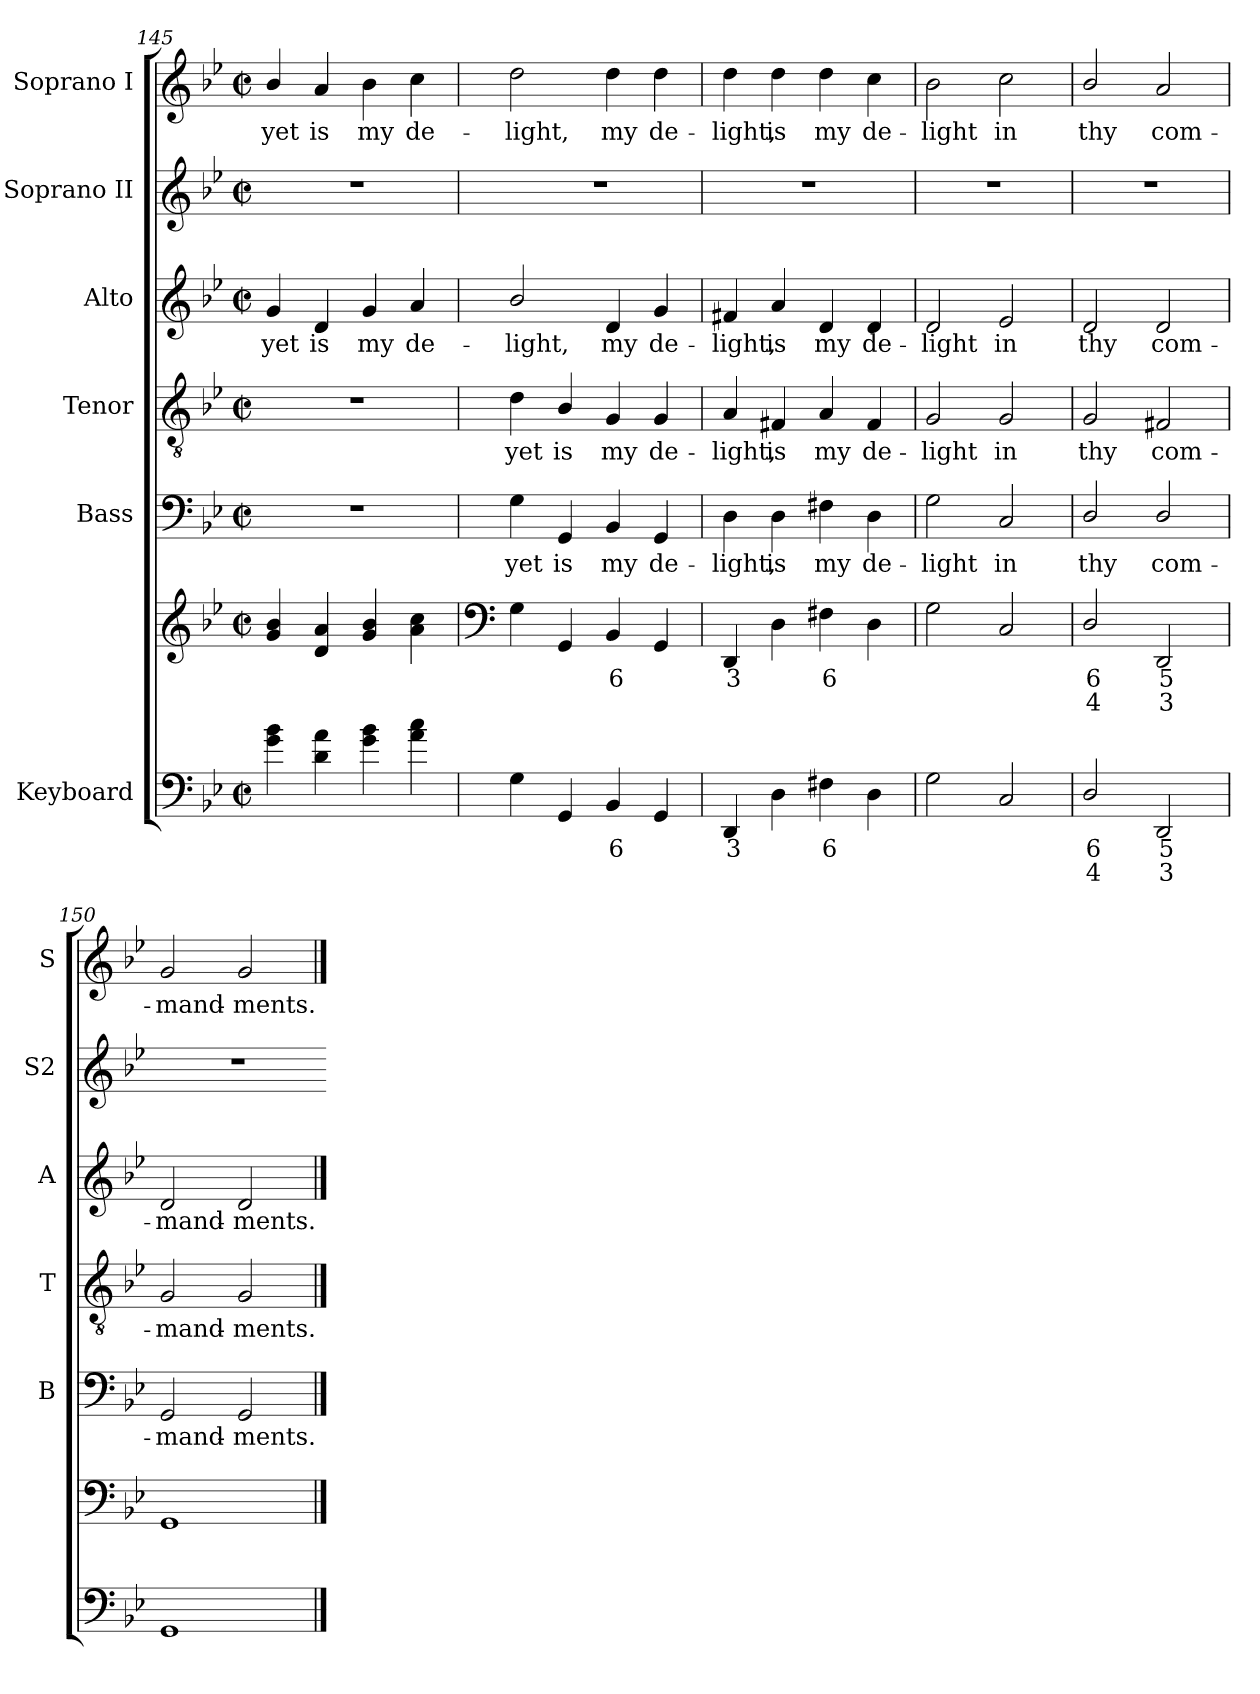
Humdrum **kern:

**kern	**text	**text	**kern	**text	**text	**kern	**text	**kern	**text	**kern	**text	**kern	**kern	**text
*part6	*part6	*part6	*part6	*part6	*part6	*part5	*part5	*part4	*part4	*part3	*part3	*part2	*part1	*part1
*staff7	*staff7	*staff7	*staff6	*staff6	*staff6	*staff5	*staff5	*staff4	*staff4	*staff3	*staff3	*staff2	*staff1	*staff1
*I"Keyboard	*	*	*	*	*	*I"Bass	*	*I"Tenor	*	*I"Alto	*	*I"Soprano II	*I"Soprano I	*
*	*	*	*	*	*	*I'B	*	*I'T	*	*I'A	*	*I'S2	*I'S	*
!!LO:LB:g=z
*clefF4	*	*	*clefG2	*	*	*clefF4	*	*clefGv2	*	*clefG2	*	*clefG2	*clefG2	*
*k[b-e-]	*	*	*k[b-e-]	*	*	*k[b-e-]	*	*k[b-e-]	*	*k[b-e-]	*	*k[b-e-]	*k[b-e-]	*
*B-:	*	*	*B-:	*	*	*B-:	*	*B-:	*	*B-:	*	*B-:	*B-:	*
*M2/2	*	*	*M2/2	*	*	*M2/2	*	*M2/2	*	*M2/2	*	*M2/2	*M2/2	*
*met(c|)	*	*	*met(c|)	*	*	*met(c|)	*	*met(c|)	*	*met(c|)	*	*met(c|)	*met(c|)	*
=145	=145	=145	=145	=145	=145	=145	=145	=145	=145	=145	=145	=145	=145	=145
!	!	!	!	!	!	!	!	!	!	!	!LO:LY:b	!	!	!LO:LY:b
4g 4b-	.	.	4g 4b-	.	.	1r	.	1r	.	4g	yet	1r	4b-/	yet
!	!	!	!	!	!	!	!	!	!	!	!LO:LY:b	!	!	!LO:LY:b
4d 4a	.	.	4d 4a	.	.	.	.	.	.	4d	is	.	4a	is
!	!	!	!	!	!	!	!	!	!	!	!LO:LY:b	!	!	!LO:LY:b
4g 4b-	.	.	4g 4b-	.	.	.	.	.	.	4g	my	.	4b-	my
!	!	!	!	!	!	!	!	!	!	!	!LO:LY:b	!	!	!LO:LY:b
4a 4cc	.	.	4a 4cc	.	.	.	.	.	.	4a	de-	.	4cc	de-
=146	=146	=146	=146	=146	=146	=146	=146	=146	=146	=146	=146	=146	=146	=146
*	*	*	*clefF4	*	*	*	*	*	*	*	*	*	*	*
!	!	!	!	!	!	!	!LO:LY:b	!	!LO:LY:b	!	!LO:LY:b	!	!	!LO:LY:b
4G	.	.	4G	.	.	4G	yet	4d	yet	2b-/	-light,	1r	2dd	-light,
!	!	!	!	!	!	!	!LO:LY:b	!	!LO:LY:b	!	!	!	!	!
4GG	.	.	4GG	.	.	4GG	is	4B-/	is	.	.	.	.	.
!	!LO:LY:b	!	!	!LO:LY:b	!	!	!LO:LY:b	!	!LO:LY:b	!	!LO:LY:b	!	!	!LO:LY:b
4BB-	6	.	4BB-	6	.	4BB-	my	4G	my	4d	my	.	4dd	my
!	!	!	!	!	!	!	!LO:LY:b	!	!LO:LY:b	!	!LO:LY:b	!	!	!LO:LY:b
4GG	.	.	4GG	.	.	4GG	de-	4G	de-	4g	de-	.	4dd	de-
=147	=147	=147	=147	=147	=147	=147	=147	=147	=147	=147	=147	=147	=147	=147
!	!LO:LY:b	!	!	!LO:LY:b	!	!	!LO:LY:b	!	!LO:LY:b	!	!LO:LY:b	!	!	!LO:LY:b
4DD	3	.	4DD	3	.	4D	-light,	4A	-light,	4f#X	-light,	1r	4dd	-light,
!	!	!	!	!	!	!	!LO:LY:b	!	!LO:LY:b	!	!LO:LY:b	!	!	!LO:LY:b
4D	.	.	4D	.	.	4D	is	4F#X	is	4a	is	.	4dd	is
!	!LO:LY:b	!	!	!LO:LY:b	!	!	!LO:LY:b	!	!LO:LY:b	!	!LO:LY:b	!	!	!LO:LY:b
4F#X	6	.	4F#X	6	.	4F#X	my	4A	my	4d	my	.	4dd	my
!	!	!	!	!	!	!	!LO:LY:b	!	!LO:LY:b	!	!LO:LY:b	!	!	!LO:LY:b
4D	.	.	4D	.	.	4D	de-	4F#	de-	4d	de-	.	4cc	de-
=148	=148	=148	=148	=148	=148	=148	=148	=148	=148	=148	=148	=148	=148	=148
!	!	!	!	!	!	!	!LO:LY:b	!	!LO:LY:b	!	!LO:LY:b	!	!	!LO:LY:b
2G	.	.	2G	.	.	2G	-light	2G	-light	2d	-light	1r	2b-	-light
!	!	!	!	!	!	!	!LO:LY:b	!	!LO:LY:b	!	!LO:LY:b	!	!	!LO:LY:b
2C	.	.	2C	.	.	2C	in	2G	in	2e-	in	.	2cc	in
=149	=149	=149	=149	=149	=149	=149	=149	=149	=149	=149	=149	=149	=149	=149
!	!LO:LY:b	!LO:LY:b	!	!LO:LY:b	!LO:LY:b	!	!LO:LY:b	!	!LO:LY:b	!	!LO:LY:b	!	!	!LO:LY:b
2D/	6	4	2D/	6	4	2D/	thy	2G	thy	2d	thy	1r	2b-/	thy
!	!LO:LY:b	!LO:LY:b	!	!LO:LY:b	!LO:LY:b	!	!LO:LY:b	!	!LO:LY:b	!	!LO:LY:b	!	!	!LO:LY:b
2DD/	5	3	2DD/	5	3	2D/	com-	2F#X	com-	2d	com-	.	2a	com-
=150	=150	=150	=150	=150	=150	=150	=150	=150	=150	=150	=150	=150	=150	=150
!	!	!	!	!	!	!	!LO:LY:b	!	!LO:LY:b	!	!LO:LY:b	!	!	!LO:LY:b
1GG	.	.	1GG	.	.	2GG	-mand-	2G	-mand-	2d	-mand-	1r	2g	-mand-
!	!	!	!	!	!	!	!LO:LY:b	!	!LO:LY:b	!	!LO:LY:b	!	!	!LO:LY:b
.	.	.	.	.	.	2GG	-ments.	2G	-ments.	2d	-ments.	.	2g	-ments.
==	==	==	==	==	==	==	==	==	==	==	==	=	==	==
*-	*-	*-	*-	*-	*-	*-	*-	*-	*-	*-	*-	*-	*-	*-
